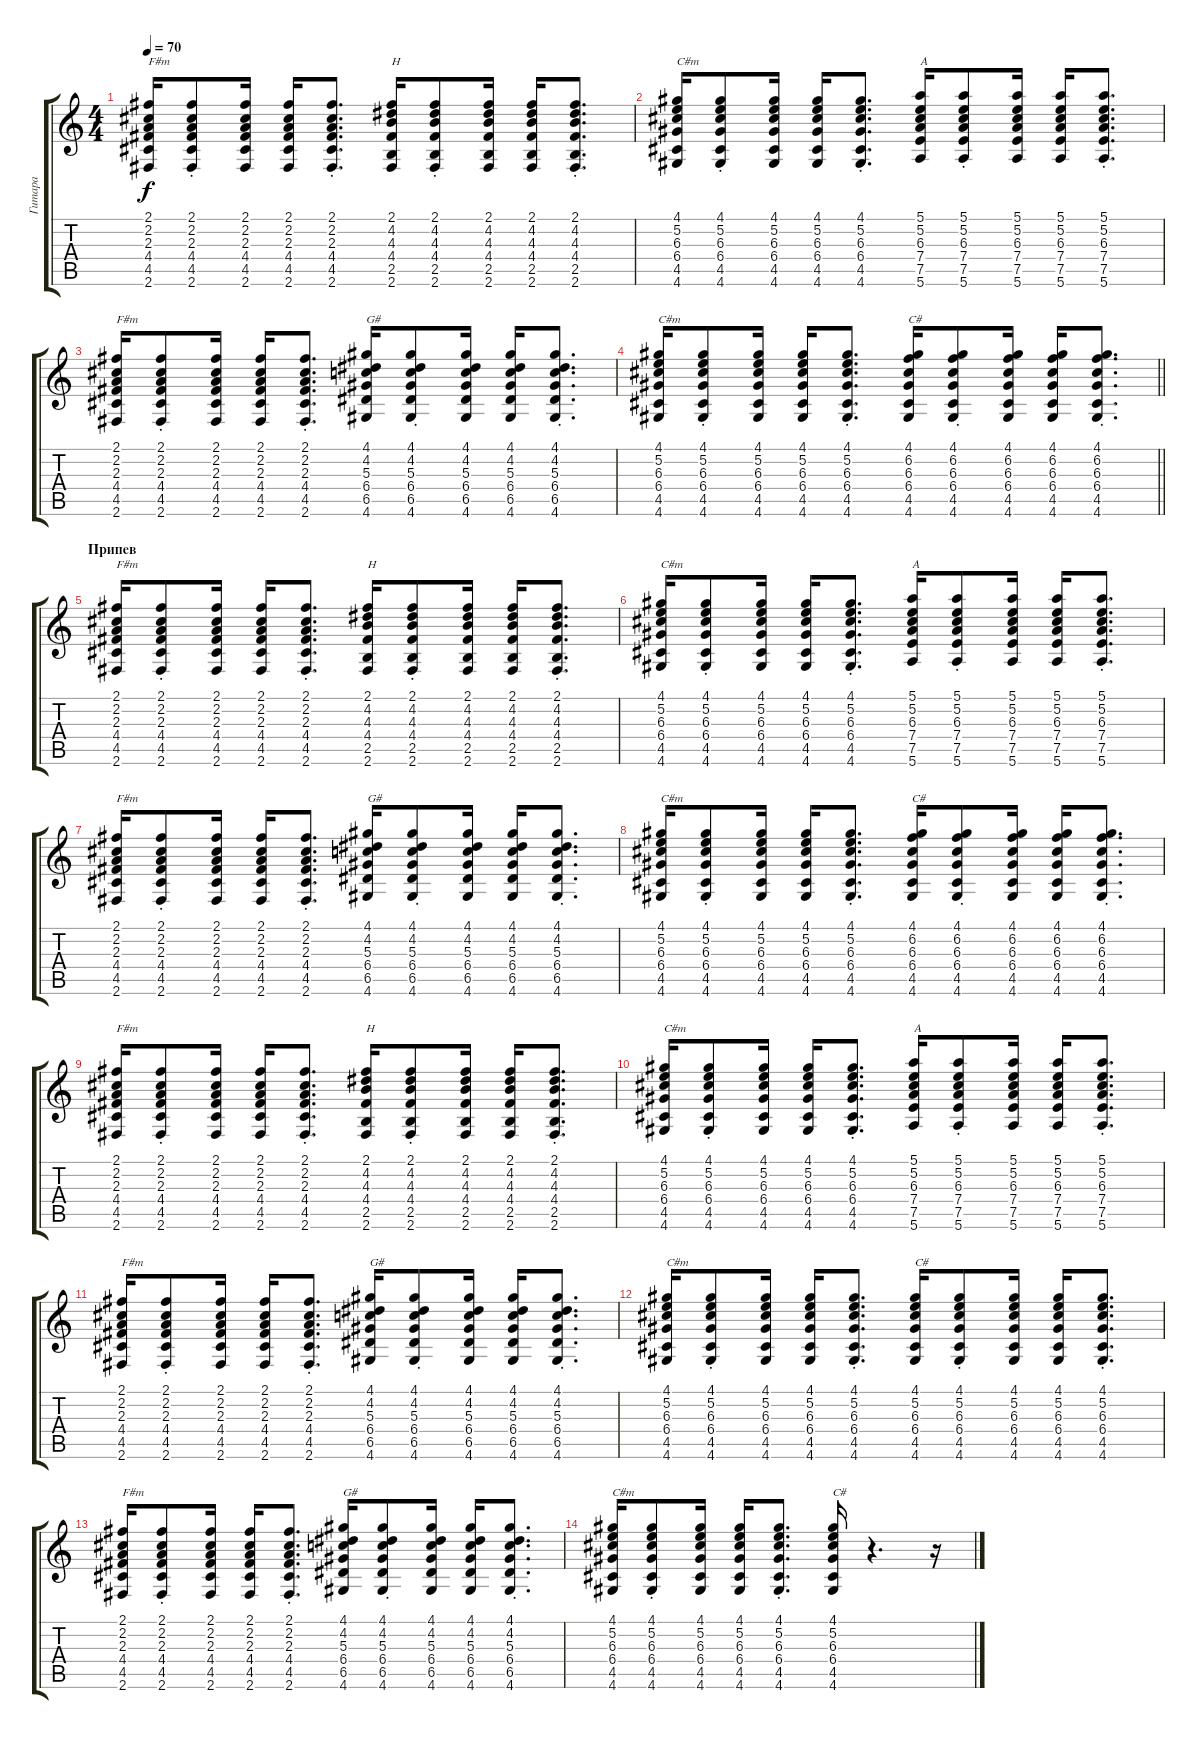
\track ("Гитара" "Гитара") {instrument acousticguitarsteel}
\staff {score tabs}
\tuning (E4 B3 G3 D3 A2 E2) {hide}
\ts (4 4)
\tempo 70
\clef g2
\ks c
(2.1 2.2 2.3 4.4 4.5 2.6).16{txt "F#m" dy f} (2.1{st} 2.2{st} 2.3 4.4{st} 4.5{st} 2.6).8 (2.1 2.2 2.3 4.4 4.5 2.6).16 (2.1 2.2 2.3 4.4 4.5 2.6).16 (2.1{st} 2.2{st} 2.3{st} 4.4{st} 4.5{st} 2.6{st}).8{d} (2.1 4.2 4.3 4.4 2.5 2.6).16{txt "H"} (2.1{st} 4.2{st} 4.3{st} 4.4{st} 2.5{st} 2.6{st}).8 (2.1 4.2 4.3 4.4 2.5 2.6).16 (2.1 4.2 4.3 4.4 2.5 2.6).16 (2.1{st} 4.2{st} 4.3{st} 4.4{st} 2.5{st} 2.6{st}).8{d} |
(4.1 5.2 6.3 6.4 4.5 4.6).16{txt "C#m"} (4.1{st} 5.2{st} 6.3 6.4{st} 4.5{st} 4.6).8 (4.1 5.2 6.3 6.4 4.5 4.6).16 (4.1 5.2 6.3 6.4 4.5 4.6).16 (4.1{st} 5.2{st} 6.3{st} 6.4{st} 4.5{st} 4.6{st}).8{d} (5.1 5.2 6.3 7.4 7.5 5.6).16{txt "A"} (5.1{st} 5.2{st} 6.3{st} 7.4{st} 7.5{st} 5.6{st}).8 (5.1 5.2 6.3 7.4 7.5 5.6).16 (5.1 5.2 6.3 7.4 7.5 5.6).16 (5.1{st} 5.2{st} 6.3{st} 7.4{st} 7.5{st} 5.6{st}).8{d} |
(2.1 2.2 2.3 4.4 4.5 2.6).16{txt "F#m"} (2.1{st} 2.2{st} 2.3 4.4{st} 4.5{st} 2.6).8 (2.1 2.2 2.3 4.4 4.5 2.6).16 (2.1 2.2 2.3 4.4 4.5 2.6).16 (2.1{st} 2.2{st} 2.3{st} 4.4{st} 4.5{st} 2.6{st}).8{d} (4.1 4.2 5.3 6.4 6.5 4.6).16{txt "G#"} (4.1{st} 4.2{st} 5.3{st} 6.4{st} 6.5{st} 4.6{st}).8 (4.1 4.2 5.3 6.4 6.5 4.6).16 (4.1 4.2 5.3 6.4 6.5 4.6).16 (4.1{st} 4.2{st} 5.3{st} 6.4{st} 6.5{st} 4.6{st}).8{d} |
\barLineRight lightlight
(4.1 5.2 6.3 6.4 4.5 4.6).16{txt "C#m"} (4.1{st} 5.2{st} 6.3 6.4{st} 4.5{st} 4.6).8 (4.1 5.2 6.3 6.4 4.5 4.6).16 (4.1 5.2 6.3 6.4 4.5 4.6).16 (4.1{st} 5.2{st} 6.3{st} 6.4{st} 4.5{st} 4.6{st}).8{d} (4.1 6.2 6.3 6.4 4.5 4.6).16{txt "C#"} (4.1{st} 6.2{st} 6.3{st} 6.4{st} 4.5{st} 4.6{st}).8 (4.1 6.2 6.3 6.4 4.5 4.6).16 (4.1 6.2 6.3 6.4 4.5 4.6).16 (4.1{st} 6.2{st} 6.3{st} 6.4{st} 4.5{st} 4.6{st}).8{d} |
\section ("" "Припев")
(2.1 2.2 2.3 4.4 4.5 2.6).16{txt "F#m"} (2.1{st} 2.2{st} 2.3 4.4{st} 4.5{st} 2.6).8 (2.1 2.2 2.3 4.4 4.5 2.6).16 (2.1 2.2 2.3 4.4 4.5 2.6).16 (2.1{st} 2.2{st} 2.3{st} 4.4{st} 4.5{st} 2.6{st}).8{d} (2.1 4.2 4.3 4.4 2.5 2.6).16{txt "H"} (2.1{st} 4.2{st} 4.3{st} 4.4{st} 2.5{st} 2.6{st}).8 (2.1 4.2 4.3 4.4 2.5 2.6).16 (2.1 4.2 4.3 4.4 2.5 2.6).16 (2.1{st} 4.2{st} 4.3{st} 4.4{st} 2.5{st} 2.6{st}).8{d} |
(4.1 5.2 6.3 6.4 4.5 4.6).16{txt "C#m"} (4.1{st} 5.2{st} 6.3 6.4{st} 4.5{st} 4.6).8 (4.1 5.2 6.3 6.4 4.5 4.6).16 (4.1 5.2 6.3 6.4 4.5 4.6).16 (4.1{st} 5.2{st} 6.3{st} 6.4{st} 4.5{st} 4.6{st}).8{d} (5.1 5.2 6.3 7.4 7.5 5.6).16{txt "A"} (5.1{st} 5.2{st} 6.3{st} 7.4{st} 7.5{st} 5.6{st}).8 (5.1 5.2 6.3 7.4 7.5 5.6).16 (5.1 5.2 6.3 7.4 7.5 5.6).16 (5.1{st} 5.2{st} 6.3{st} 7.4{st} 7.5{st} 5.6{st}).8{d} |
(2.1 2.2 2.3 4.4 4.5 2.6).16{txt "F#m"} (2.1{st} 2.2{st} 2.3 4.4{st} 4.5{st} 2.6).8 (2.1 2.2 2.3 4.4 4.5 2.6).16 (2.1 2.2 2.3 4.4 4.5 2.6).16 (2.1{st} 2.2{st} 2.3{st} 4.4{st} 4.5{st} 2.6{st}).8{d} (4.1 4.2 5.3 6.4 6.5 4.6).16{txt "G#"} (4.1{st} 4.2{st} 5.3{st} 6.4{st} 6.5{st} 4.6{st}).8 (4.1 4.2 5.3 6.4 6.5 4.6).16 (4.1 4.2 5.3 6.4 6.5 4.6).16 (4.1{st} 4.2{st} 5.3{st} 6.4{st} 6.5{st} 4.6{st}).8{d} |
(4.1 5.2 6.3 6.4 4.5 4.6).16{txt "C#m"} (4.1{st} 5.2{st} 6.3 6.4{st} 4.5{st} 4.6).8 (4.1 5.2 6.3 6.4 4.5 4.6).16 (4.1 5.2 6.3 6.4 4.5 4.6).16 (4.1{st} 5.2{st} 6.3{st} 6.4{st} 4.5{st} 4.6{st}).8{d} (4.1 6.2 6.3 6.4 4.5 4.6).16{txt "C#"} (4.1{st} 6.2{st} 6.3{st} 6.4{st} 4.5{st} 4.6{st}).8 (4.1 6.2 6.3 6.4 4.5 4.6).16 (4.1 6.2 6.3 6.4 4.5 4.6).16 (4.1{st} 6.2{st} 6.3{st} 6.4{st} 4.5{st} 4.6{st}).8{d} |
(2.1 2.2 2.3 4.4 4.5 2.6).16{txt "F#m"} (2.1{st} 2.2{st} 2.3 4.4{st} 4.5{st} 2.6).8 (2.1 2.2 2.3 4.4 4.5 2.6).16 (2.1 2.2 2.3 4.4 4.5 2.6).16 (2.1{st} 2.2{st} 2.3{st} 4.4{st} 4.5{st} 2.6{st}).8{d} (2.1 4.2 4.3 4.4 2.5 2.6).16{txt "H"} (2.1{st} 4.2{st} 4.3{st} 4.4{st} 2.5{st} 2.6{st}).8 (2.1 4.2 4.3 4.4 2.5 2.6).16 (2.1 4.2 4.3 4.4 2.5 2.6).16 (2.1{st} 4.2{st} 4.3{st} 4.4{st} 2.5{st} 2.6{st}).8{d} |
(4.1 5.2 6.3 6.4 4.5 4.6).16{txt "C#m"} (4.1{st} 5.2{st} 6.3 6.4{st} 4.5{st} 4.6).8 (4.1 5.2 6.3 6.4 4.5 4.6).16 (4.1 5.2 6.3 6.4 4.5 4.6).16 (4.1{st} 5.2{st} 6.3{st} 6.4{st} 4.5{st} 4.6{st}).8{d} (5.1 5.2 6.3 7.4 7.5 5.6).16{txt "A"} (5.1{st} 5.2{st} 6.3{st} 7.4{st} 7.5{st} 5.6{st}).8 (5.1 5.2 6.3 7.4 7.5 5.6).16 (5.1 5.2 6.3 7.4 7.5 5.6).16 (5.1{st} 5.2{st} 6.3{st} 7.4{st} 7.5{st} 5.6{st}).8{d} |
(2.1 2.2 2.3 4.4 4.5 2.6).16{txt "F#m"} (2.1{st} 2.2{st} 2.3 4.4{st} 4.5{st} 2.6).8 (2.1 2.2 2.3 4.4 4.5 2.6).16 (2.1 2.2 2.3 4.4 4.5 2.6).16 (2.1{st} 2.2{st} 2.3{st} 4.4{st} 4.5{st} 2.6{st}).8{d} (4.1 4.2 5.3 6.4 6.5 4.6).16{txt "G#"} (4.1{st} 4.2{st} 5.3{st} 6.4{st} 6.5{st} 4.6{st}).8 (4.1 4.2 5.3 6.4 6.5 4.6).16 (4.1 4.2 5.3 6.4 6.5 4.6).16 (4.1{st} 4.2{st} 5.3{st} 6.4{st} 6.5{st} 4.6{st}).8{d} |
(4.1 5.2 6.3 6.4 4.5 4.6).16{txt "C#m"} (4.1{st} 5.2{st} 6.3 6.4{st} 4.5{st} 4.6).8 (4.1 5.2 6.3 6.4 4.5 4.6).16 (4.1 5.2 6.3 6.4 4.5 4.6).16 (4.1{st} 5.2{st} 6.3{st} 6.4{st} 4.5{st} 4.6{st}).8{d} (4.1 5.2 6.3 6.4 4.5 4.6).16{txt "C#"} (4.1{st} 5.2{st} 6.3{st} 6.4{st} 4.5{st} 4.6{st}).8 (4.1 5.2 6.3 6.4 4.5 4.6).16 (4.1 5.2 6.3 6.4 4.5 4.6).16 (4.1{st} 5.2{st} 6.3{st} 6.4{st} 4.5{st} 4.6{st}).8{d} |
(2.1 2.2 2.3 4.4 4.5 2.6).16{txt "F#m"} (2.1{st} 2.2{st} 2.3 4.4{st} 4.5{st} 2.6).8 (2.1 2.2 2.3 4.4 4.5 2.6).16 (2.1 2.2 2.3 4.4 4.5 2.6).16 (2.1{st} 2.2{st} 2.3{st} 4.4{st} 4.5{st} 2.6{st}).8{d} (4.1 4.2 5.3 6.4 6.5 4.6).16{txt "G#"} (4.1{st} 4.2{st} 5.3{st} 6.4{st} 6.5{st} 4.6{st}).8 (4.1 4.2 5.3 6.4 6.5 4.6).16 (4.1 4.2 5.3 6.4 6.5 4.6).16 (4.1{st} 4.2{st} 5.3{st} 6.4{st} 6.5{st} 4.6{st}).8{d} |
(4.1 5.2 6.3 6.4 4.5 4.6).16{txt "C#m"} (4.1{st} 5.2{st} 6.3 6.4{st} 4.5{st} 4.6).8 (4.1 5.2 6.3 6.4 4.5 4.6).16 (4.1 5.2 6.3 6.4 4.5 4.6).16 (4.1{st} 5.2{st} 6.3{st} 6.4{st} 4.5{st} 4.6{st}).8{d} (4.1 5.2 6.3 6.4 4.5 4.6).16{txt "C#"} r.4{d} r.16
